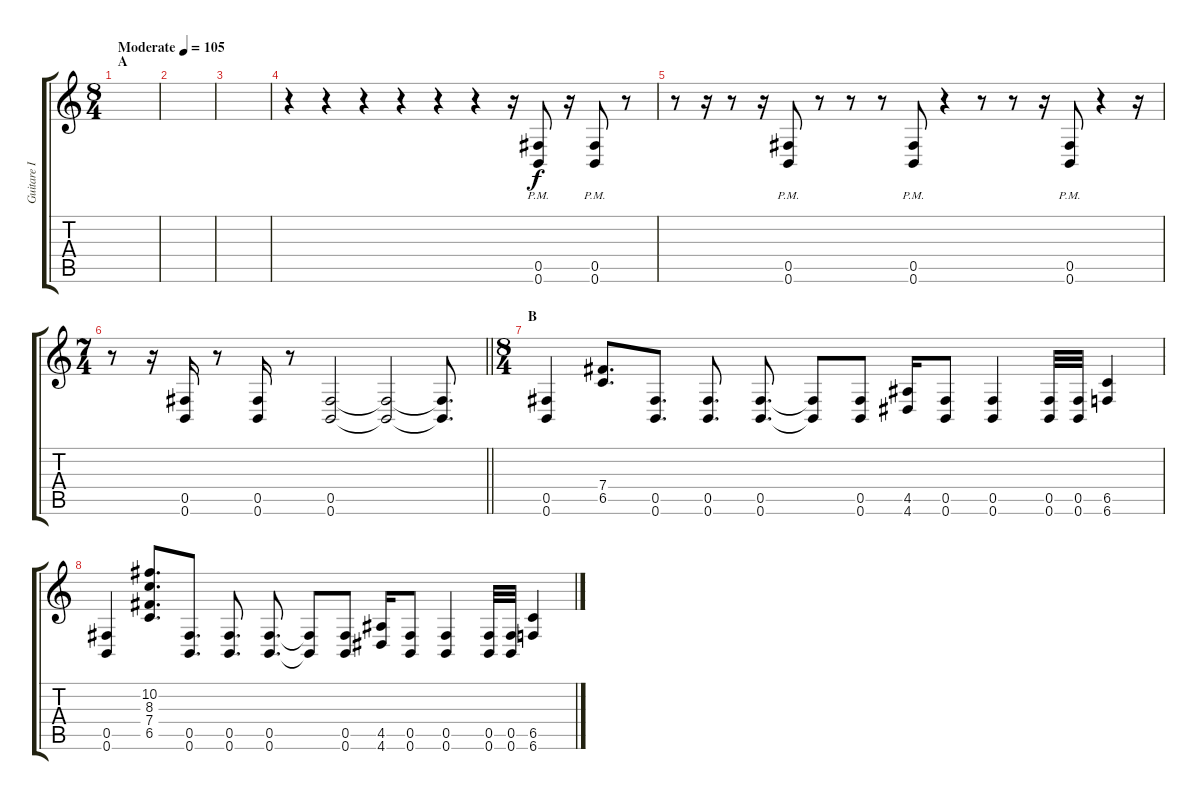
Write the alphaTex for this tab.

\track ("Guitare I" "Guitare I") {instrument distortionguitar}
\staff {score tabs}
\tuning (Db4 Ab3 E3 B2 Gb2 B1) {hide}
\ts (8 4)
\section ("" "A")
\tempo (105 "Moderate")
\clef g2
\ks c
|
|
|
r.4 r.4 r.4 r.4 r.4 r.4 r.16 (0.5{pm} 0.6{pm}).8 r.16 (0.5{pm} 0.6{pm}).8 r.8 |
r.8 r.16 r.8 r.16 (0.5{pm} 0.6{pm}).8 r.8 r.8 r.8 (0.5{pm} 0.6{pm}).8 r.4 r.8 r.8 r.16 (0.5{pm} 0.6{pm}).8 r.4 r.16 |
\ts (7 4)
\barLineRight lightlight
r.8 r.16 (0.5 0.6).16 r.8 (0.5 0.6).16 r.8 (0.5 0.6).2 (0.5{t} 0.6{t}).2 (0.5{t} 0.6{t}).8{d} |
\ts (8 4)
\section ("" "B")
(0.5 0.6).4 (7.4 6.5).8{d} (0.5 0.6).8{d} (0.5 0.6).8{d} (0.5 0.6).8{d} (0.5{t} 0.6{t}).8 (0.5 0.6).8 (4.5 4.6).16 (0.5 0.6).8 (0.5 0.6).4 (0.5 0.6).32 (0.5 0.6).32 (6.5 6.6).4 |
(0.5 0.6).4 (10.2 8.3 7.4 6.5).8{d} (0.5 0.6).8{d} (0.5 0.6).8{d} (0.5 0.6).8{d} (0.5{t} 0.6{t}).8 (0.5 0.6).8 (4.5 4.6).16 (0.5 0.6).8 (0.5 0.6).4 (0.5 0.6).32 (0.5 0.6).32 (6.5 6.6).4
